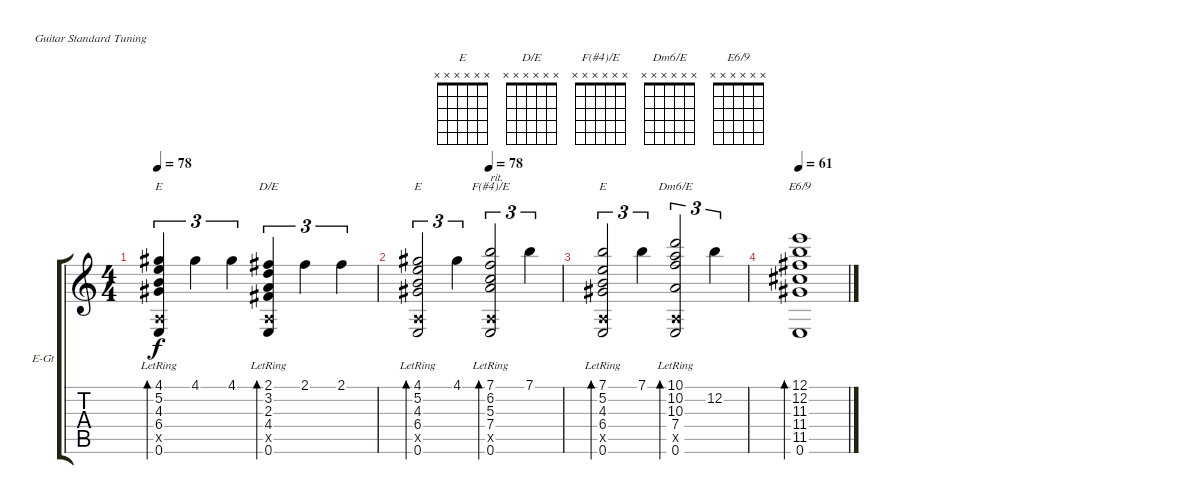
\bracketExtendMode groupsimilarinstruments
\firstSystemTrackNameOrientation horizontal
\otherSystemsTrackNameOrientation horizontal
\track ("Piste 1" "E-Gt") {instrument electricguitarjazz}
\staff {score tabs}
\tuning (E4 B3 G3 D3 A2 E2)
\chord ("E" x x x x x x)
\chord ("D/E" x x x x x x)
\chord ("F(#4)/E" x x x x x x)
\chord ("Dm6/E" x x x x x x)
\chord ("E6/9" x x x x x x)
\ts (4 4)
\tempo 78
\clef g2
\ks c
(4.1 5.2{lr} 4.3{lr} 6.4{lr} 0.5{x} 0.6{lr}).4{tu (3 2) bd 30 ch "E" dy f} 4.1.4{tu (3 2)} 4.1.4{tu (3 2)} (2.1 3.2{lr} 2.3{lr} 4.4{lr} 0.5{x} 0.6{lr}).4{tu (3 2) bd 30 ch "D/E"} 2.1.4{tu (3 2)} 2.1.4{tu (3 2)} |
\tempo (78 0.5)
(4.1 5.2{lr} 4.3{lr} 6.4{lr} 0.5{x} 0.6{lr}).2{tu (3 2) bd 30 ch "E"} 4.1.4{tu (3 2)} (7.1 6.2{lr} 5.3{lr} 7.4{lr} 0.5{x} 0.6{lr}).2{tu (3 2) bd 30 ch "F(#4)/E" txt "rit."} 7.1.4{tu (3 2)} |
(7.1 5.2{lr} 4.3{lr} 6.4{lr} 0.5{x} 0.6{lr}).2{tu (3 2) bd 30 ch "E"} 7.1.4{tu (3 2)} (10.1{lr} 10.2 10.3{lr} 7.4{lr} 0.5{x} 0.6{lr}).2{tu (3 2) bd 30 ch "Dm6/E"} 12.2.4{tu (3 2)} |
\tempo 61
(12.1 12.2 11.3 11.4 11.5 0.6).1{bd 30 ch "E6/9"}
